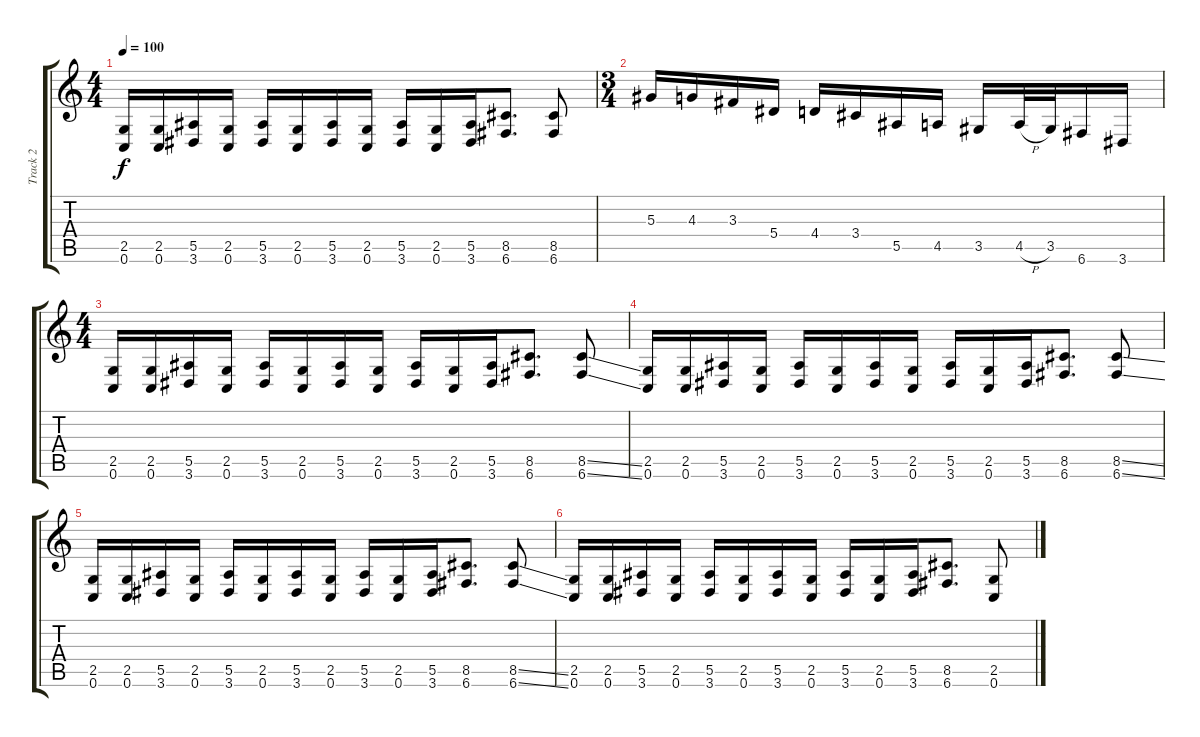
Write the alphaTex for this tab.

\track ("Track 2" "Track 2") {instrument distortionguitar}
\staff {score tabs}
\tuning (C4 G3 Eb3 Bb2 F2 C2) {hide}
\ts (4 4)
\tempo 100
\clef g2
\ks c
(2.5 0.6).16{dy f} (2.5 0.6).16 (5.5 3.6).16 (2.5 0.6).16 (5.5 3.6).16 (2.5 0.6).16 (5.5 3.6).16 (2.5 0.6).16 (5.5 3.6).16 (2.5 0.6).16 (5.5 3.6).16 (8.5 6.6).8{d} (8.5 6.6).8 |
\ts (3 4)
5.3.16 4.3.16 3.3.16 5.4.16 4.4.16 3.4.16 5.5.16 4.5.16 3.5.16 4.5{h}.32 3.5.32 6.6.16 3.6.16 |
\ts (4 4)
(2.5 0.6).16 (2.5 0.6).16 (5.5 3.6).16 (2.5 0.6).16 (5.5 3.6).16 (2.5 0.6).16 (5.5 3.6).16 (2.5 0.6).16 (5.5 3.6).16 (2.5 0.6).16 (5.5 3.6).16 (8.5 6.6).8{d} (8.5{ss} 6.6{ss}).8 |
(2.5 0.6).16 (2.5 0.6).16 (5.5 3.6).16 (2.5 0.6).16 (5.5 3.6).16 (2.5 0.6).16 (5.5 3.6).16 (2.5 0.6).16 (5.5 3.6).16 (2.5 0.6).16 (5.5 3.6).16 (8.5 6.6).8{d} (8.5{ss} 6.6{ss}).8 |
(2.5 0.6).16 (2.5 0.6).16 (5.5 3.6).16 (2.5 0.6).16 (5.5 3.6).16 (2.5 0.6).16 (5.5 3.6).16 (2.5 0.6).16 (5.5 3.6).16 (2.5 0.6).16 (5.5 3.6).16 (8.5 6.6).8{d} (8.5{ss} 6.6{ss}).8 |
(2.5 0.6).16 (2.5 0.6).16 (5.5 3.6).16 (2.5 0.6).16 (5.5 3.6).16 (2.5 0.6).16 (5.5 3.6).16 (2.5 0.6).16 (5.5 3.6).16 (2.5 0.6).16 (5.5 3.6).16 (8.5 6.6).8{d} (2.5 0.6).8
